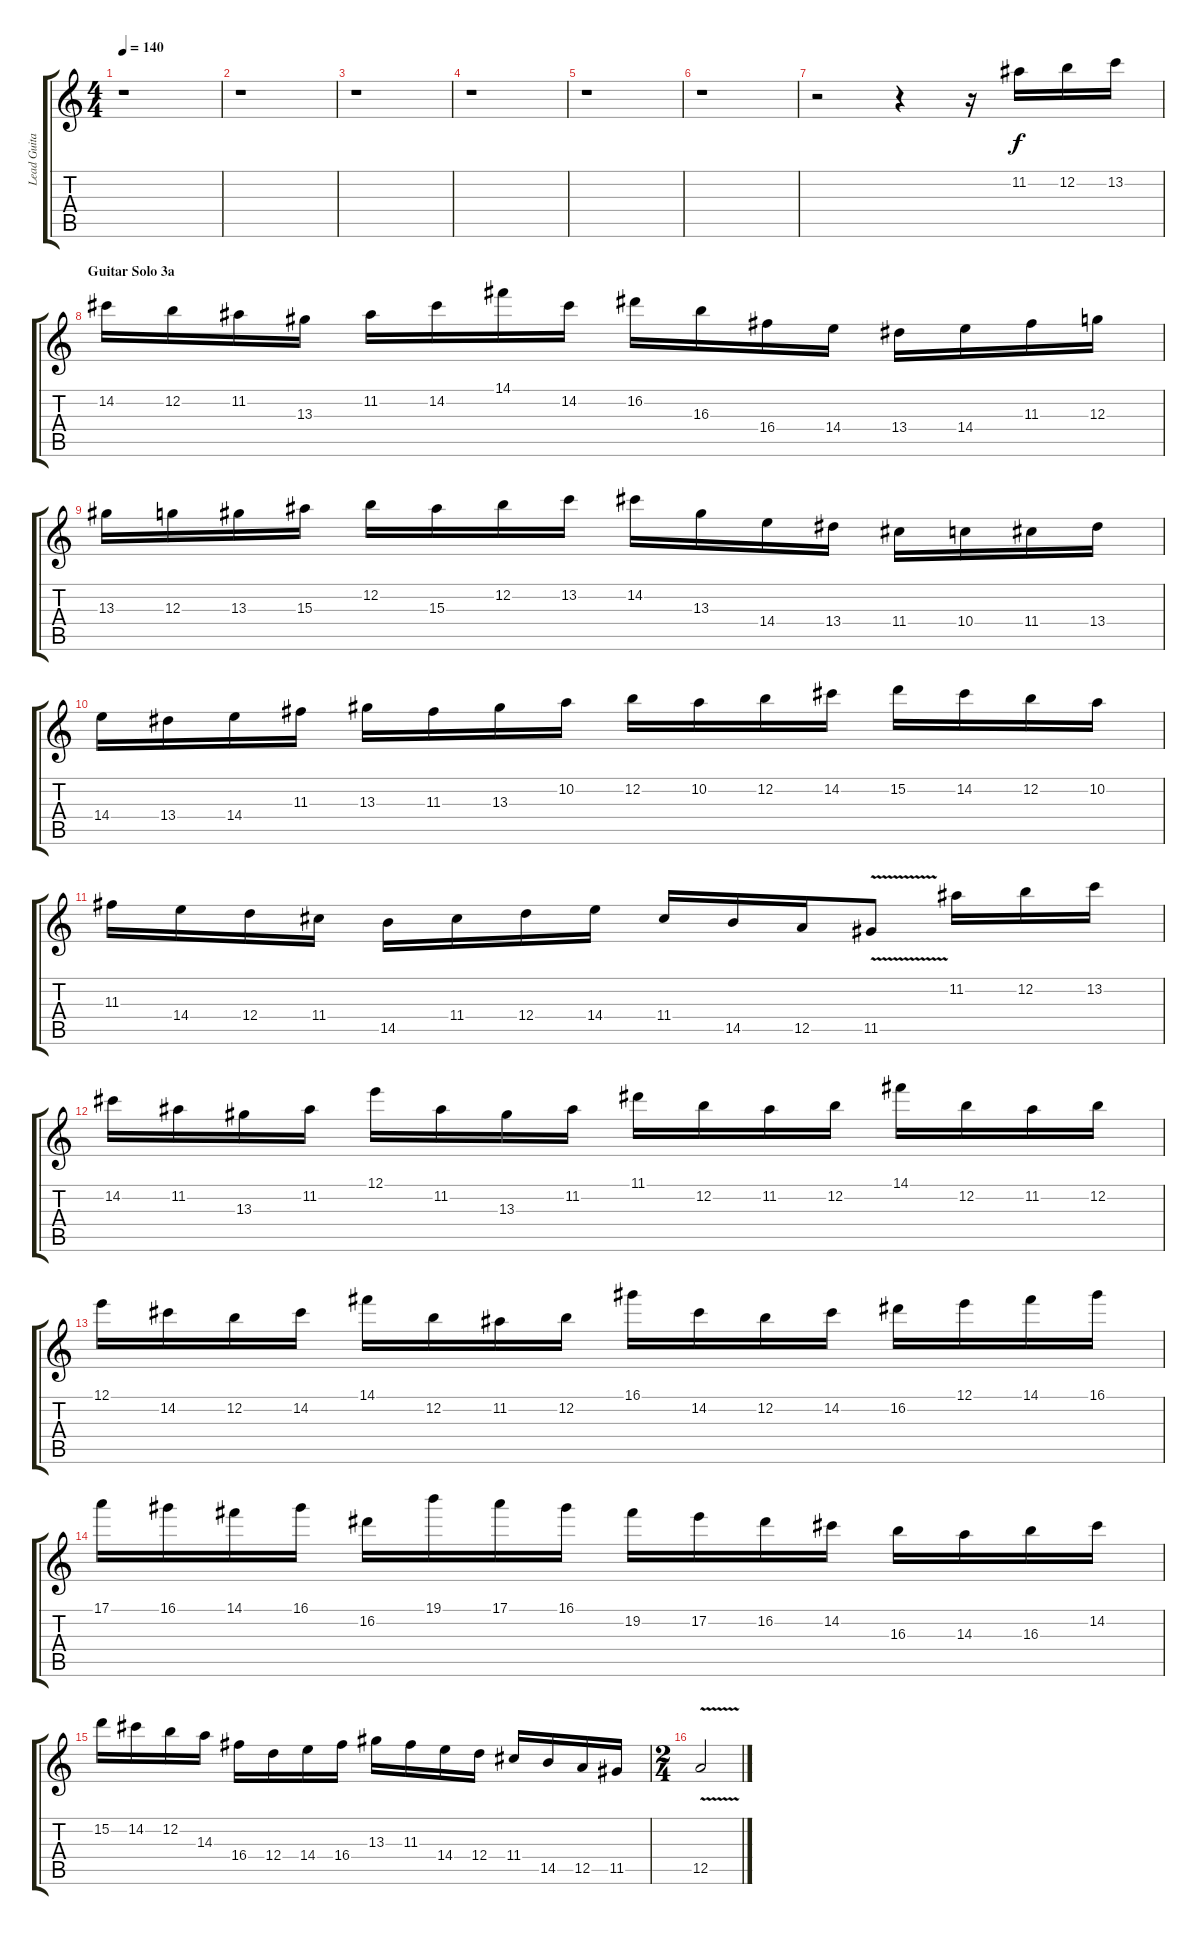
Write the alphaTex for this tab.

\track ("Lead Guitar" "Lead Guita") {instrument distortionguitar}
\staff {score tabs}
\tuning (E4 B3 G3 D3 A2 E2) {hide}
\ts (4 4)
\tempo 140
\clef g2
\ks c
r.1{dy f} |
r.1 |
r.1 |
r.1 |
r.1 |
r.1 |
r.2 r.4 r.16 11.2.16 12.2.16 13.2.16 |
\section ("" "Guitar Solo 3a")
14.2.16 12.2.16 11.2.16 13.3.16 11.2.16 14.2.16 14.1.16 14.2.16 16.2.16 16.3.16 16.4.16 14.4.16 13.4.16 14.4.16 11.3.16 12.3.16 |
13.3.16 12.3.16 13.3.16 15.3.16 12.2.16 15.3.16 12.2.16 13.2.16 14.2.16 13.3.16 14.4.16 13.4.16 11.4.16 10.4.16 11.4.16 13.4.16 |
14.4.16 13.4.16 14.4.16 11.3.16 13.3.16 11.3.16 13.3.16 10.2.16 12.2.16 10.2.16 12.2.16 14.2.16 15.2.16 14.2.16 12.2.16 10.2.16 |
11.3.16 14.4.16 12.4.16 11.4.16 14.5.16 11.4.16 12.4.16 14.4.16 11.4.16 14.5.16 12.5.16 11.5{v}.8 11.2.16 12.2.16 13.2.16 |
14.2.16 11.2.16 13.3.16 11.2.16 12.1.16 11.2.16 13.3.16 11.2.16 11.1.16 12.2.16 11.2.16 12.2.16 14.1.16 12.2.16 11.2.16 12.2.16 |
12.1.16 14.2.16 12.2.16 14.2.16 14.1.16 12.2.16 11.2.16 12.2.16 16.1.16 14.2.16 12.2.16 14.2.16 16.2.16 12.1.16 14.1.16 16.1.16 |
17.1.16 16.1.16 14.1.16 16.1.16 16.2.16 19.1.16 17.1.16 16.1.16 19.2.16 17.2.16 16.2.16 14.2.16 16.3.16 14.3.16 16.3.16 14.2.16 |
15.2.16 14.2.16 12.2.16 14.3.16 16.4.16 12.4.16 14.4.16 16.4.16 13.3.16 11.3.16 14.4.16 12.4.16 11.4.16 14.5.16 12.5.16 11.5.16 |
\ts (2 4)
12.5{v}.2
